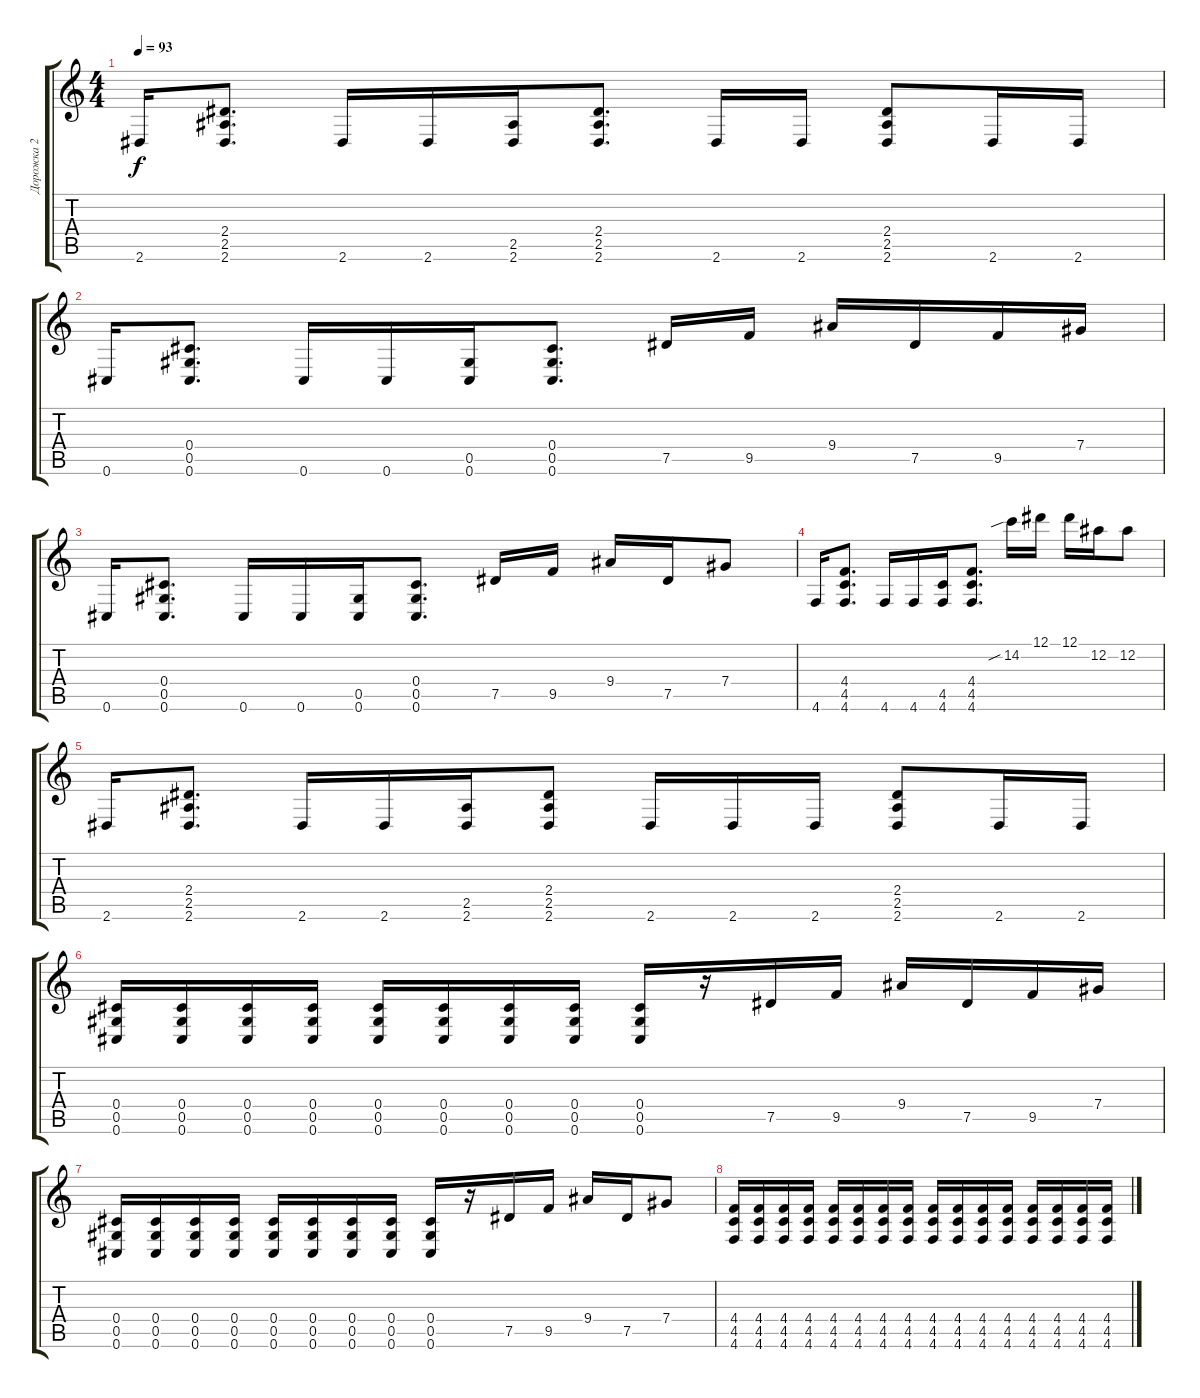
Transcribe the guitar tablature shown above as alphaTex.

\track ("Дорожка 2" "Дорожка 2") {instrument acousticguitarsteel}
\staff {score tabs}
\tuning (Eb4 Bb3 Gb3 Db3 Ab2 Db2) {hide}
\ts (4 4)
\tempo 93
\clef g2
\ks c
2.6.16{dy f} (2.4 2.5 2.6).8{d} 2.6.16 2.6.16 (2.5 2.6).16 (2.4 2.5 2.6).8{d} 2.6.16 2.6.16 (2.4 2.5 2.6).8 2.6.16 2.6.16 |
0.6.16 (0.4 0.5 0.6).8{d} 0.6.16 0.6.16 (0.5 0.6).16 (0.4 0.5 0.6).8{d} 7.5.16 9.5.16 9.4.16 7.5.16 9.5.16 7.4.16 |
0.6.16 (0.4 0.5 0.6).8{d} 0.6.16 0.6.16 (0.5 0.6).16 (0.4 0.5 0.6).8{d} 7.5.16 9.5.16 9.4.16 7.5.16 7.4.8 |
4.6.16 (4.4 4.5 4.6).8{d} 4.6.16 4.6.16 (4.5 4.6).16 (4.4 4.5 4.6).8{d} 14.2{sib}.16 12.1.16 12.1.16 12.2.16 12.2.8 |
2.6.16 (2.4 2.5 2.6).8{d} 2.6.16 2.6.16 (2.5 2.6).16 (2.4 2.5 2.6).8 2.6.16 2.6.16 2.6.16 (2.4 2.5 2.6).8 2.6.16 2.6.16 |
(0.4 0.5 0.6).16 (0.4 0.5 0.6).16 (0.4 0.5 0.6).16 (0.4 0.5 0.6).16 (0.4 0.5 0.6).16 (0.4 0.5 0.6).16 (0.4 0.5 0.6).16 (0.4 0.5 0.6).16 (0.4 0.5 0.6).16 r.16 7.5.16 9.5.16 9.4.16 7.5.16 9.5.16 7.4.16 |
(0.4 0.5 0.6).16 (0.4 0.5 0.6).16 (0.4 0.5 0.6).16 (0.4 0.5 0.6).16 (0.4 0.5 0.6).16 (0.4 0.5 0.6).16 (0.4 0.5 0.6).16 (0.4 0.5 0.6).16 (0.4 0.5 0.6).16 r.16 7.5.16 9.5.16 9.4.16 7.5.16 7.4.8 |
(4.4 4.5 4.6).16 (4.4 4.5 4.6).16 (4.4 4.5 4.6).16 (4.4 4.5 4.6).16 (4.4 4.5 4.6).16 (4.4 4.5 4.6).16 (4.4 4.5 4.6).16 (4.4 4.5 4.6).16 (4.4 4.5 4.6).16 (4.4 4.5 4.6).16 (4.4 4.5 4.6).16 (4.4 4.5 4.6).16 (4.4 4.5 4.6).16 (4.4 4.5 4.6).16 (4.4 4.5 4.6).16 (4.4 4.5 4.6).16
